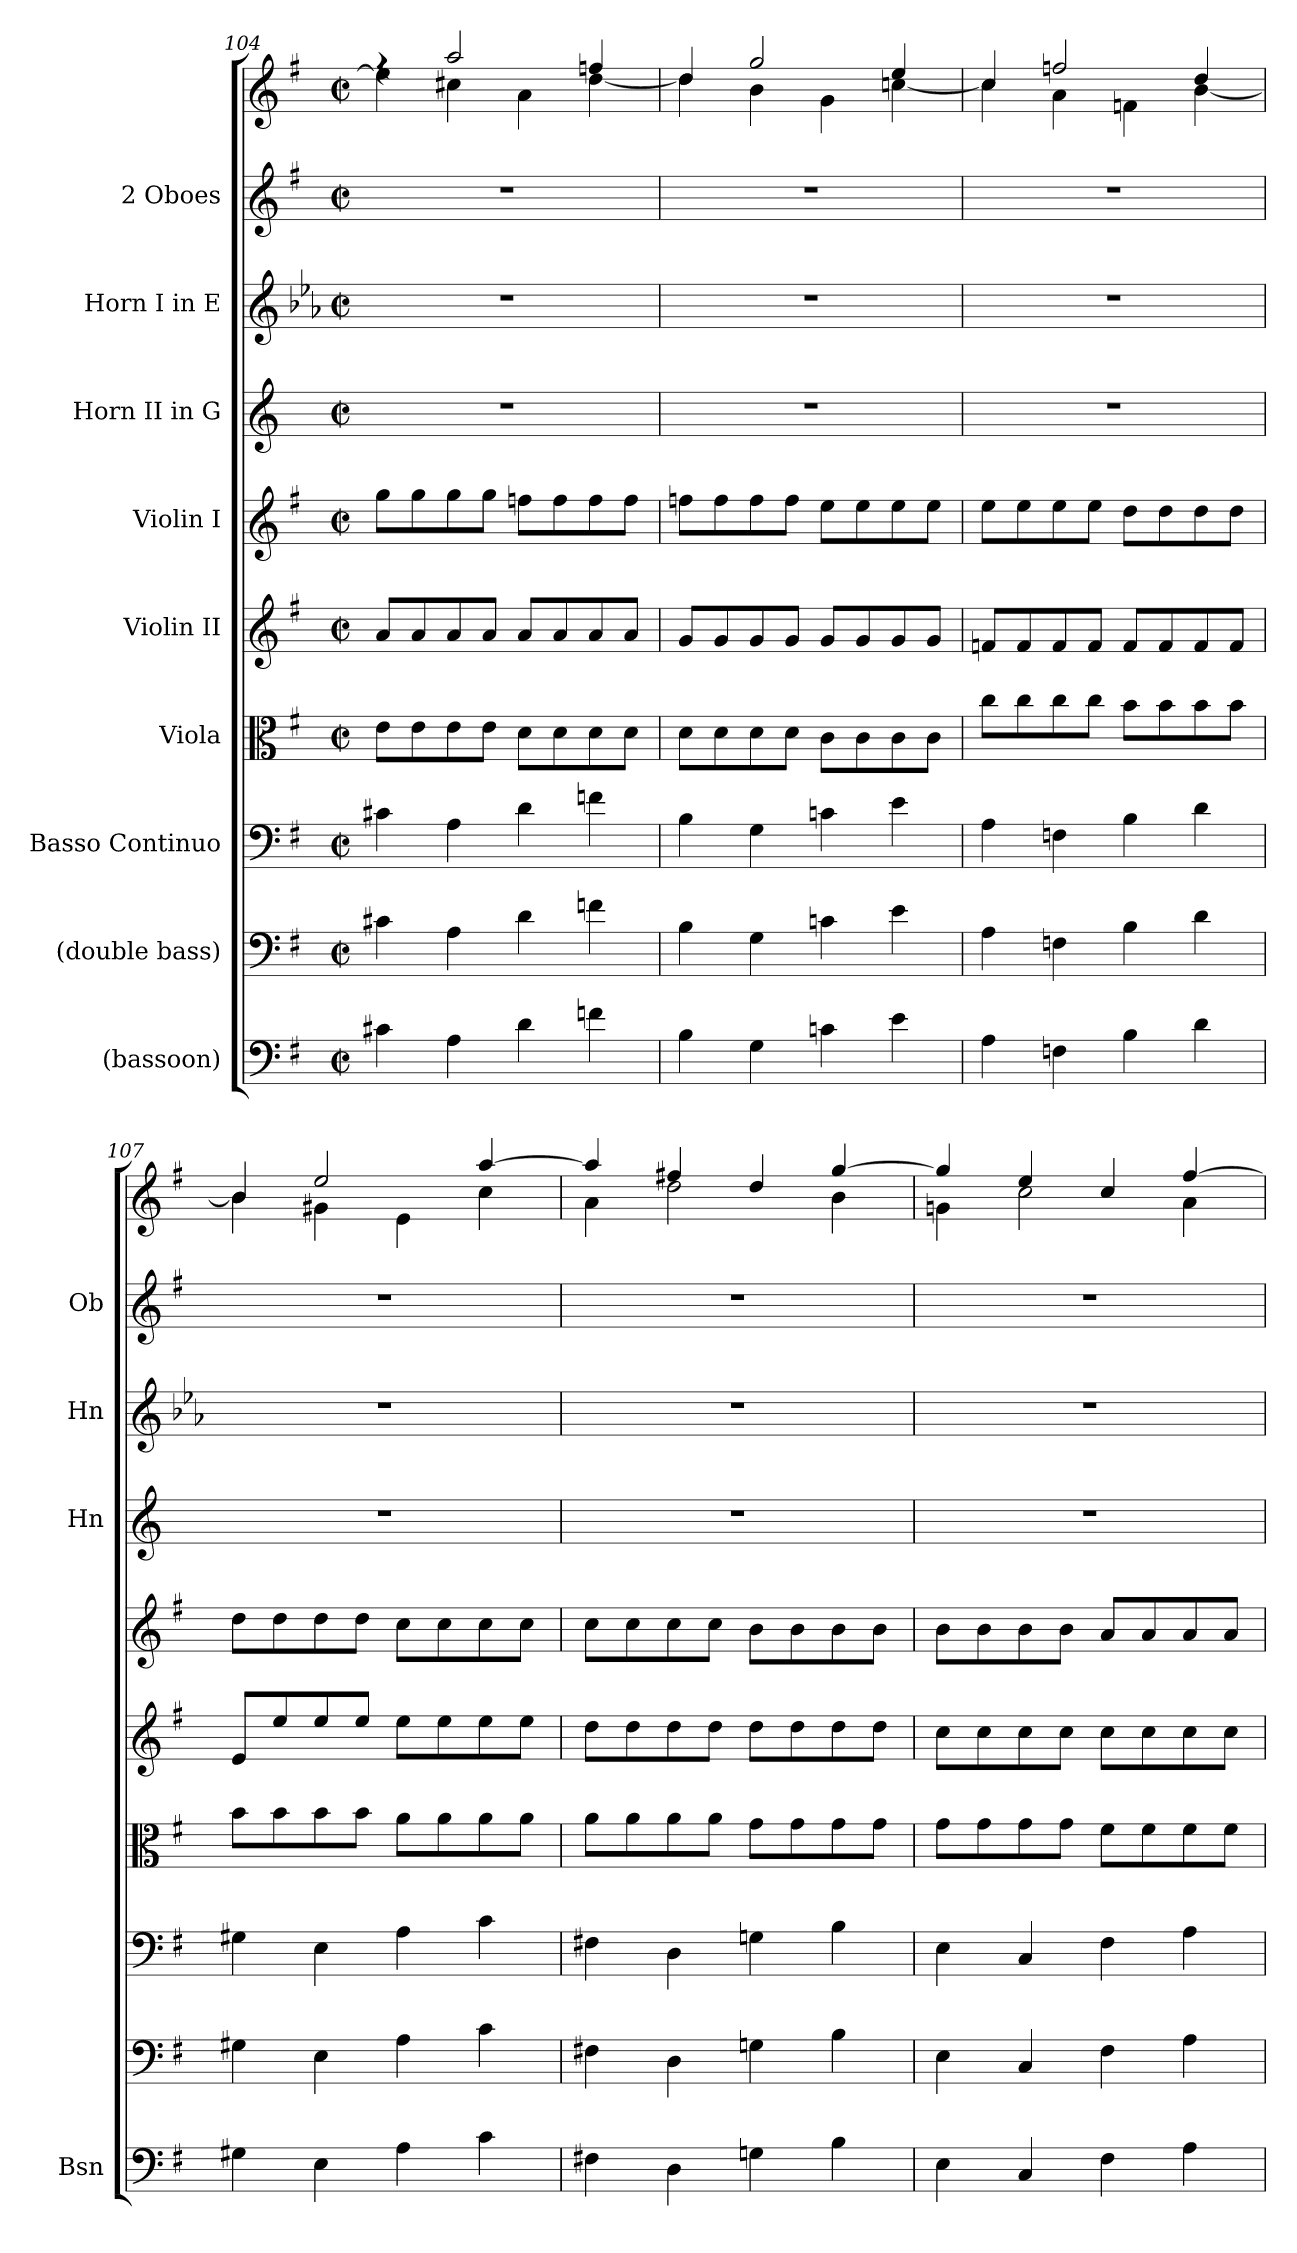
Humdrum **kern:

**kern	**kern	**kern	**kern	**kern	**kern	**kern	**kern	**kern	**kern
*part9	*part8	*part7	*part6	*part5	*part4	*part3	*part2	*part1	*part1
*staff10	*staff9	*staff8	*staff7	*staff6	*staff5	*staff4	*staff3	*staff2	*staff1
*I"(bassoon)	*I"(double bass)	*I"Basso Continuo	*I"Viola	*I"Violin II	*I"Violin I	*I"Horn II in G	*I"Horn I in E	*I"2 Oboes	*
*I'Bsn	*	*	*	*	*	*I'Hn	*I'Hn	*I'Ob	*
*clefF4	*clefF4	*clefF4	*clefC3	*clefG2	*clefG2	*clefG2	*clefG2	*clefG2	*clefG2
*	*ITrd7c12	*	*	*	*	*ITrd3c5	*ITrd5c8	*	*
*k[f#]	*k[f#]	*k[f#]	*k[f#]	*k[f#]	*k[f#]	*k[f#]	*k[f#]	*k[f#]	*k[f#]
*M2/2	*M2/2	*M2/2	*M2/2	*M2/2	*M2/2	*M2/2	*M2/2	*M2/2	*M2/2
*met(c|)	*met(c|)	*met(c|)	*met(c|)	*met(c|)	*met(c|)	*met(c|)	*met(c|)	*met(c|)	*met(c|)
=104	=104	=104	=104	=104	=104	=104	=104	=104	=104
*	*	*	*	*	*	*	*	*	*^
4c#X\	4C#X\	4c#X\	8e\L	8a/L	8gg\L	1r	1r	1r	4rff	4ee\]
.	.	.	8e\	8a/	8gg\	.	.	.	.	.
4A\	4AA\	4A\	8e\	8a/	8gg\	.	.	.	2aa/	4cc#X\
.	.	.	8e\J	8a/J	8gg\J	.	.	.	.	.
4d\	4D\	4d\	8d\L	8a/L	8ffn\L	.	.	.	.	4a\
.	.	.	8d\	8a/	8ff\	.	.	.	.	.
4fn\	4Fn\	4fn\	8d\	8a/	8ff\	.	.	.	4ffn/	[4dd\
.	.	.	8d\J	8a/J	8ff\J	.	.	.	.	.
=105	=105	=105	=105	=105	=105	=105	=105	=105	=105	=105
4B\	4BB\	4B\	8d\L	8g/L	8ffn\L	1r	1r	1r	4dd/	4dd\]
.	.	.	8d\	8g/	8ff\	.	.	.	.	.
4G\	4GG\	4G\	8d\	8g/	8ff\	.	.	.	2gg/	4b\
.	.	.	8d\J	8g/J	8ff\J	.	.	.	.	.
4cn\	4Cn\	4cn\	8c\L	8g/L	8ee\L	.	.	.	.	4g\
.	.	.	8c\	8g/	8ee\	.	.	.	.	.
4e\	4E\	4e\	8c\	8g/	8ee\	.	.	.	4ee/	[4ccn\
.	.	.	8c\J	8g/J	8ee\J	.	.	.	.	.
!!LO:PB:g=z	!!
=106	=106	=106	=106	=106	=106	=106	=106	=106	=106	=106
4A\	4AA\	4A\	8cc\L	8fn/L	8ee\L	1r	1r	1r	4cc/	4cc\]
.	.	.	8cc\	8f/	8ee\	.	.	.	.	.
4Fn\	4FFn\	4Fn\	8cc\	8f/	8ee\	.	.	.	2ffn/	4a\
.	.	.	8cc\J	8f/J	8ee\J	.	.	.	.	.
4B\	4BB\	4B\	8b\L	8f/L	8dd\L	.	.	.	.	4fn\
.	.	.	8b\	8f/	8dd\	.	.	.	.	.
4d\	4D\	4d\	8b\	8f/	8dd\	.	.	.	4dd/	[4b\
.	.	.	8b\J	8f/J	8dd\J	.	.	.	.	.
=107	=107	=107	=107	=107	=107	=107	=107	=107	=107	=107
4G#X\	4GG#X\	4G#X\	8b\L	8e/L	8dd\L	1r	1r	1r	4b/	4b\]
.	.	.	8b\	8ee/	8dd\	.	.	.	.	.
4E\	4EE\	4E\	8b\	8ee/	8dd\	.	.	.	2ee/	4g#X\
.	.	.	8b\J	8ee/J	8dd\J	.	.	.	.	.
4A\	4AA\	4A\	8a\L	8ee\L	8cc\L	.	.	.	.	4e\
.	.	.	8a\	8ee\	8cc\	.	.	.	.	.
4c\	4C\	4c\	8a\	8ee\	8cc\	.	.	.	[4aa/	4cc\
.	.	.	8a\J	8ee\J	8cc\J	.	.	.	.	.
=108	=108	=108	=108	=108	=108	=108	=108	=108	=108	=108
4F#X\	4FF#X\	4F#X\	8a\L	8dd\L	8cc\L	1r	1r	1r	4aa/]	4a\
.	.	.	8a\	8dd\	8cc\	.	.	.	.	.
4D\	4DD\	4D\	8a\	8dd\	8cc\	.	.	.	4ff#X/	2dd\
.	.	.	8a\J	8dd\J	8cc\J	.	.	.	.	.
4Gn\	4GGn\	4Gn\	8g\L	8dd\L	8b\L	.	.	.	4dd/	.
.	.	.	8g\	8dd\	8b\	.	.	.	.	.
4B\	4BB\	4B\	8g\	8dd\	8b\	.	.	.	[4gg/	4b\
.	.	.	8g\J	8dd\J	8b\J	.	.	.	.	.
=109	=109	=109	=109	=109	=109	=109	=109	=109	=109	=109
4E\	4EE\	4E\	8g\L	8cc\L	8b\L	1r	1r	1r	4gg/]	4gn\
.	.	.	8g\	8cc\	8b\	.	.	.	.	.
4C/	4CC/	4C/	8g\	8cc\	8b\	.	.	.	4ee/	2cc\
.	.	.	8g\J	8cc\J	8b\J	.	.	.	.	.
4F#\	4FF#\	4F#\	8f#\L	8cc\L	8a/L	.	.	.	4cc/	.
.	.	.	8f#\	8cc\	8a/	.	.	.	.	.
4A\	4AA\	4A\	8f#\	8cc\	8a/	.	.	.	[4ff#/	4a\
.	.	.	8f#\J	8cc\J	8a/J	.	.	.	.	.
*	*	*	*	*	*	*	*	*	*v	*v
=	=	=	=	=	=	=	=	=	=
*-	*-	*-	*-	*-	*-	*-	*-	*-	*-
